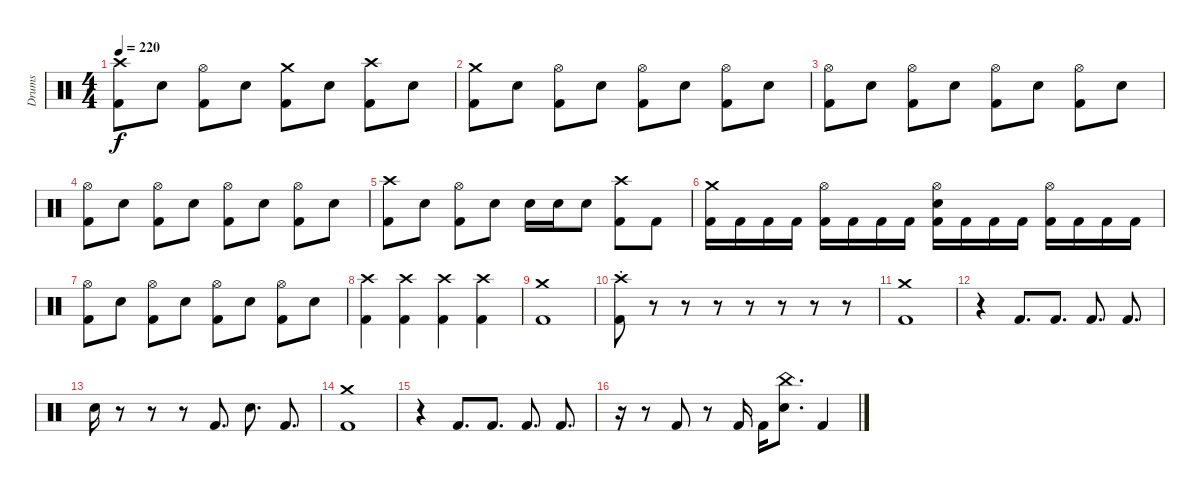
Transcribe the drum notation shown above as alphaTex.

\track ("Drums" "Drums") {instrument percussion}
\staff {score}
\articulation defaults
\ts (4 4)
\tempo 220
\clef neutral
\ks c
("Crash high (hit)" "Kick (hit) 2").8{dy f} "Snare (hit) 2".8 ("Hi-Hat (open)" "Kick (hit) 2").8 "Snare (hit) 2".8 ("Crash medium (hit)" "Kick (hit) 2").8 "Snare (hit) 2".8 ("Crash high (hit)" "Kick (hit) 2").8 "Snare (hit) 2".8 |
("Crash medium (hit)" "Kick (hit) 2").8 "Snare (hit) 2".8 ("Hi-Hat (open)" "Kick (hit) 2").8 "Snare (hit) 2".8 ("Hi-Hat (open)" "Kick (hit) 2").8 "Snare (hit) 2".8 ("Hi-Hat (open)" "Kick (hit) 2").8 "Snare (hit) 2".8 |
("Hi-Hat (open)" "Kick (hit) 2").8 "Snare (hit) 2".8 ("Hi-Hat (open)" "Kick (hit) 2").8 "Snare (hit) 2".8 ("Hi-Hat (open)" "Kick (hit) 2").8 "Snare (hit) 2".8 ("Hi-Hat (open)" "Kick (hit) 2").8 "Snare (hit) 2".8 |
("Hi-Hat (open)" "Kick (hit) 2").8 "Snare (hit) 2".8 ("Hi-Hat (open)" "Kick (hit) 2").8 "Snare (hit) 2".8 ("Hi-Hat (open)" "Kick (hit) 2").8 "Snare (hit) 2".8 ("Hi-Hat (open)" "Kick (hit) 2").8 "Snare (hit) 2".8 |
("Crash high (hit)" "Kick (hit) 2").8 "Snare (hit) 2".8 ("Hi-Hat (open)" "Kick (hit) 2").8 "Snare (hit) 2".8 "Snare (hit) 2".16 "Snare (hit) 2".16 "Snare (hit) 2".8 ("Crash high (hit)" "Kick (hit) 2").8 "Kick (hit) 2".8 |
("Crash medium (hit)" "Kick (hit) 2").16 "Kick (hit) 2".16 "Kick (hit) 2".16 "Kick (hit) 2".16 ("Hi-Hat (open)" "Kick (hit) 2").16 "Kick (hit) 2".16 "Kick (hit) 2".16 "Kick (hit) 2".16 ("Hi-Hat (open)" "Snare (hit) 2" "Kick (hit) 2").16 "Kick (hit) 2".16 "Kick (hit) 2".16 "Kick (hit) 2".16 ("Hi-Hat (open)" "Kick (hit) 2").16 "Kick (hit) 2".16 "Kick (hit) 2".16 "Kick (hit) 2".16 |
("Hi-Hat (open)" "Kick (hit) 2").8 "Snare (hit) 2".8 ("Hi-Hat (open)" "Kick (hit) 2").8 "Snare (hit) 2".8 ("Hi-Hat (open)" "Kick (hit) 2").8 "Snare (hit) 2".8 ("Hi-Hat (open)" "Kick (hit) 2").8 "Snare (hit) 2".8 |
("Crash high (hit)" "Kick (hit) 2").4 ("Crash high (hit)" "Kick (hit) 2").4 ("Crash high (hit)" "Kick (hit) 2").4 ("Crash high (hit)" "Kick (hit) 2").4 |
("Crash medium (hit)" "Kick (hit) 2").1 |
("Crash high (hit)"{st} "Kick (hit) 2").8 r.8 r.8 r.8 r.8 r.8 r.8 r.8 |
("Crash medium (hit)" "Kick (hit) 2").1 |
r.4 "Kick (hit) 2".8{d} "Kick (hit) 2".8{d} "Kick (hit) 2".8{d} "Kick (hit) 2".8{d} |
"Snare (hit) 2".16 r.8 r.8 r.8 "Kick (hit) 2".8{d} "Snare (hit) 2".8{d} "Kick (hit) 2".8{d} |
("Crash medium (hit)" "Kick (hit) 2").1 |
r.4 "Kick (hit) 2".8{d} "Kick (hit) 2".8{d} "Kick (hit) 2".8{d} "Kick (hit) 2".8{d} |
r.16 r.8 "Kick (hit) 2".8 r.8 "Kick (hit) 2".16 "Kick (hit) 2".16 ("China (hit)" "Snare (hit) 2").8{d} "Kick (hit) 2".4
